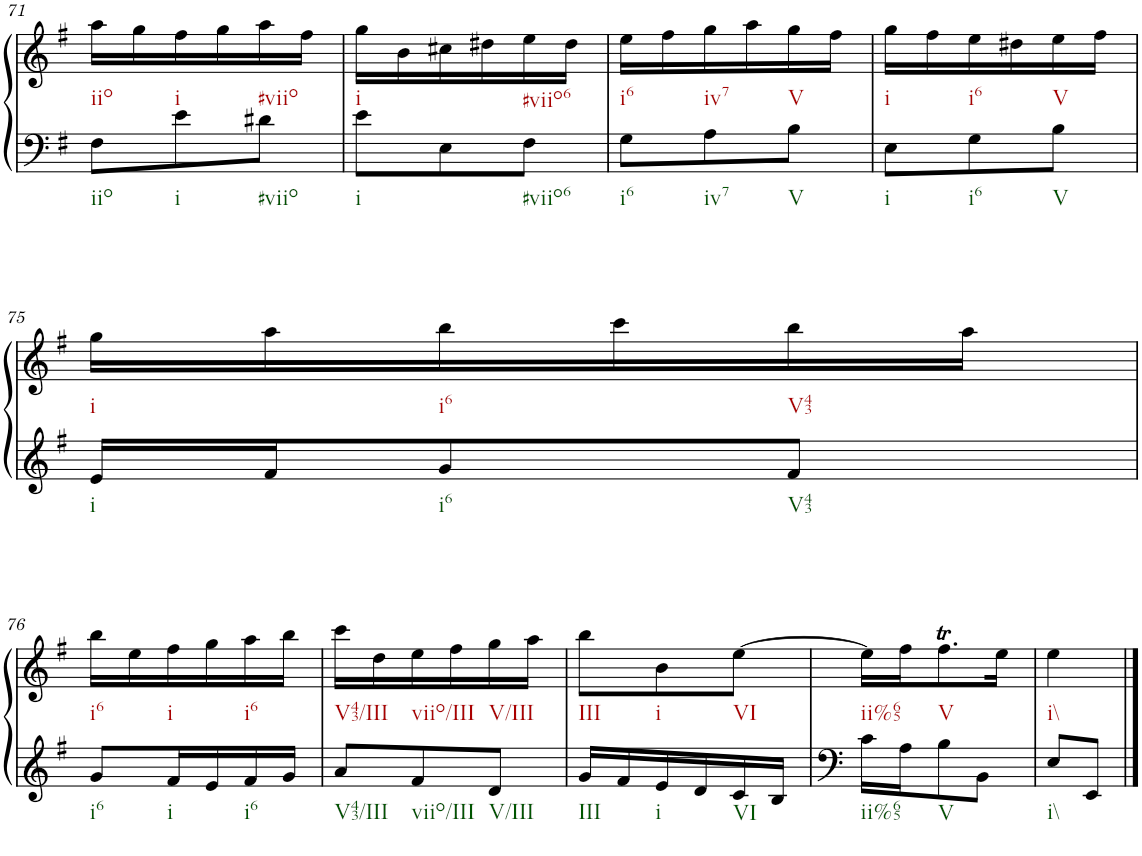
**kern	**kern
*part1	*part1
*staff2	*staff1
*I"unbenannt9	*
!!LO:PB:g=z
*clefF4	*clefG2
*k[f#]	*k[f#]
*M3/8	*M3/8
=71	=71
8F#\L	16aa\LL
.	16gg\
8e\	16ff#\
.	16gg\
8d#X\J	16aa\
.	16ff#\JJ
=72	=72
8e\L	16gg\LL
.	16b\
8E\	16cc#X\
.	16dd#X\
8F#\J	16ee\
.	16dd#\JJ
=73	=73
8G\L	16ee\LL
.	16ff#\
8A\	16gg\
.	16aa\
8B\J	16gg\
.	16ff#\JJ
=74	=74
8E\L	16gg\LL
.	16ff#\
8G\	16ee\
.	16dd#X\
8B\J	16ee\
.	16ff#\JJ
!!LO:LB:g=z
=75	=75
16e/LL	16gg\LL
16f#/J	16aa\
8g/	16bb\
.	16ccc\
8f#/J	16bb\
.	16aa\JJ
!!LO:LB:g=z
=76	=76
8g/L	16bb\LL
.	16ee\
16f#/L	16ff#\
16e/	16gg\
16f#/	16aa\
16g/JJ	16bb\JJ
=77	=77
8a/L	16ccc\LL
.	16dd\
8f#/	16ee\
.	16ff#\
8d/J	16gg\
.	16aa\JJ
=78	=78
16g/LL	8bb\L
16f#/	.
16e/	8b\
16d/	.
16c/	[8ee\J
16B/JJ	.
=79	=79
16c\LL	16ee\LL]
16A\J	16ff#\J
8B\	8.ff#t\
8BB\J	.
.	16ee\Jk
=80	=80
8E/L	4ee\
8EE/J	.
==	==
*-	*-
